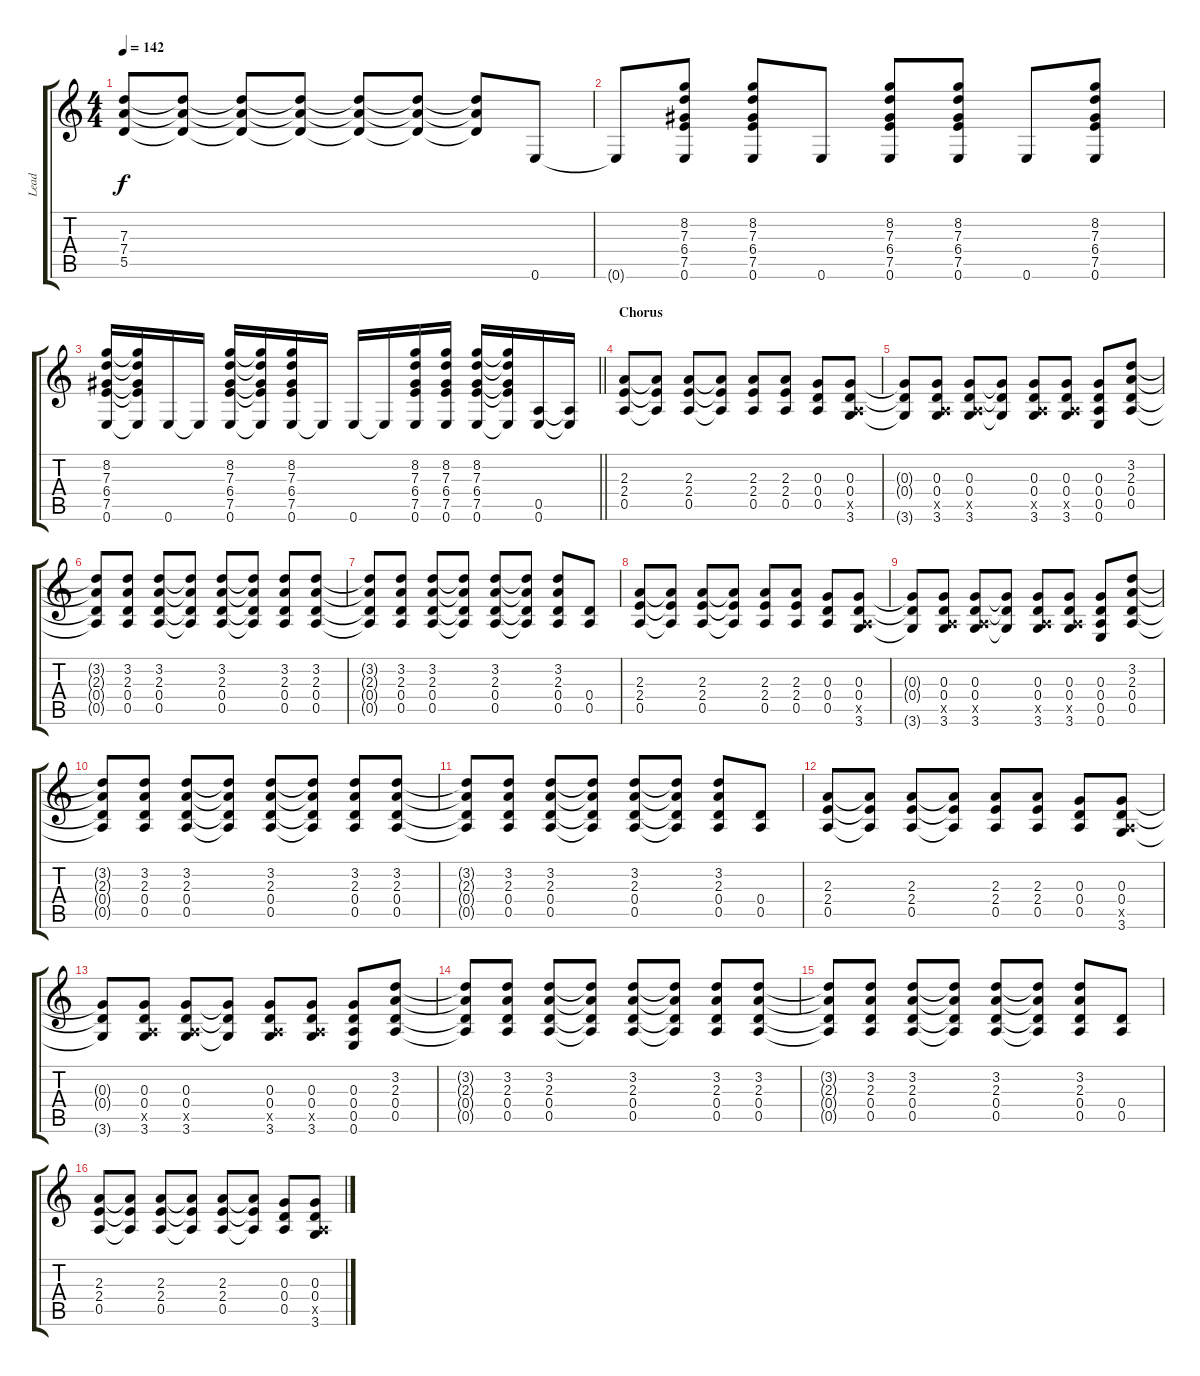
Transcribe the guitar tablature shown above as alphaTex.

\track ("Lead" "Lead") {instrument distortionguitar}
\staff {score tabs}
\tuning (E4 B3 G3 D3 A2 E2) {hide}
\ts (4 4)
\tempo 142
\clef g2
\ks c
(7.3{t} 7.4{t} 5.5{t}).8{dy f} (7.3{t} 7.4{t} 5.5{t}).8 (7.3{t} 7.4{t} 5.5{t}).8 (7.3{t} 7.4{t} 5.5{t}).8 (7.3{t} 7.4{t} 5.5{t}).8 (7.3{t} 7.4{t} 5.5{t}).8 (7.3{t} 7.4{t} 5.5{t}).8 0.6.8 |
0.6{t}.8 (8.2 7.3 6.4 7.5 0.6).8 (8.2 7.3 6.4 7.5 0.6).8 0.6.8 (8.2 7.3 6.4 7.5 0.6).8 (8.2 7.3 6.4 7.5 0.6).8 0.6.8 (8.2 7.3 6.4 7.5 0.6).8 |
\barLineRight lightlight
(8.2 7.3 6.4 7.5 0.6).16 (8.2{t} 7.3{t} 6.4{t} 7.5{t} 0.6{t}).16 0.6.16 0.6{t}.16 (8.2 7.3 6.4 7.5 0.6).16 (8.2{t} 7.3{t} 6.4{t} 7.5{t} 0.6{t}).16 (8.2 7.3 6.4 7.5 0.6).16 0.6{t}.16 0.6.16 0.6{t}.16 (8.2 7.3 6.4 7.5 0.6).16 (8.2 7.3 6.4 7.5 0.6).16 (8.2 7.3 6.4 7.5 0.6).16 (8.2{t} 7.3{t} 6.4{t} 7.5{t} 0.6{t}).16 (0.5 0.6).16 (0.5{t} 0.6{t}).16 |
\section ("" "Chorus")
(2.3 2.4 0.5).8 (2.3{t} 2.4{t} 0.5{t}).8 (2.3 2.4 0.5).8 (2.3{t} 2.4{t} 0.5{t}).8 (2.3 2.4 0.5).8 (2.3 2.4 0.5).8 (0.3 0.4 0.5).8 (0.3 0.4 0.5{x} 3.6).8 |
(0.3{t} 0.4{t} 3.6{t}).8 (0.3 0.4 0.5{x} 3.6).8 (0.3 0.4 0.5{x} 3.6).8 (0.3{t} 0.4{t} 3.6{t}).8 (0.3 0.4 0.5{x} 3.6).8 (0.3 0.4 0.5{x} 3.6).8 (0.3 0.4 0.5 0.6).8 (3.2 2.3 0.4 0.5).8 |
(3.2{t} 2.3{t} 0.4{t} 0.5{t}).8 (3.2 2.3 0.4 0.5).8 (3.2 2.3 0.4 0.5).8 (3.2{t} 2.3{t} 0.4{t} 0.5{t}).8 (3.2 2.3 0.4 0.5).8 (3.2{t} 2.3{t} 0.4{t} 0.5{t}).8 (3.2 2.3 0.4 0.5).8 (3.2 2.3 0.4 0.5).8 |
(3.2{t} 2.3{t} 0.4{t} 0.5{t}).8 (3.2 2.3 0.4 0.5).8 (3.2 2.3 0.4 0.5).8 (3.2{t} 2.3{t} 0.4{t} 0.5{t}).8 (3.2 2.3 0.4 0.5).8 (3.2{t} 2.3{t} 0.4{t} 0.5{t}).8 (3.2 2.3 0.4 0.5).8 (0.4 0.5).8 |
(2.3 2.4 0.5).8 (2.3{t} 2.4{t} 0.5{t}).8 (2.3 2.4 0.5).8 (2.3{t} 2.4{t} 0.5{t}).8 (2.3 2.4 0.5).8 (2.3 2.4 0.5).8 (0.3 0.4 0.5).8 (0.3 0.4 0.5{x} 3.6).8 |
(0.3{t} 0.4{t} 3.6{t}).8 (0.3 0.4 0.5{x} 3.6).8 (0.3 0.4 0.5{x} 3.6).8 (0.3{t} 0.4{t} 3.6{t}).8 (0.3 0.4 0.5{x} 3.6).8 (0.3 0.4 0.5{x} 3.6).8 (0.3 0.4 0.5 0.6).8 (3.2 2.3 0.4 0.5).8 |
(3.2{t} 2.3{t} 0.4{t} 0.5{t}).8 (3.2 2.3 0.4 0.5).8 (3.2 2.3 0.4 0.5).8 (3.2{t} 2.3{t} 0.4{t} 0.5{t}).8 (3.2 2.3 0.4 0.5).8 (3.2{t} 2.3{t} 0.4{t} 0.5{t}).8 (3.2 2.3 0.4 0.5).8 (3.2 2.3 0.4 0.5).8 |
(3.2{t} 2.3{t} 0.4{t} 0.5{t}).8 (3.2 2.3 0.4 0.5).8 (3.2 2.3 0.4 0.5).8 (3.2{t} 2.3{t} 0.4{t} 0.5{t}).8 (3.2 2.3 0.4 0.5).8 (3.2{t} 2.3{t} 0.4{t} 0.5{t}).8 (3.2 2.3 0.4 0.5).8 (0.4 0.5).8 |
(2.3 2.4 0.5).8 (2.3{t} 2.4{t} 0.5{t}).8 (2.3 2.4 0.5).8 (2.3{t} 2.4{t} 0.5{t}).8 (2.3 2.4 0.5).8 (2.3 2.4 0.5).8 (0.3 0.4 0.5).8 (0.3 0.4 0.5{x} 3.6).8 |
(0.3{t} 0.4{t} 3.6{t}).8 (0.3 0.4 0.5{x} 3.6).8 (0.3 0.4 0.5{x} 3.6).8 (0.3{t} 0.4{t} 3.6{t}).8 (0.3 0.4 0.5{x} 3.6).8 (0.3 0.4 0.5{x} 3.6).8 (0.3 0.4 0.5 0.6).8 (3.2 2.3 0.4 0.5).8 |
(3.2{t} 2.3{t} 0.4{t} 0.5{t}).8 (3.2 2.3 0.4 0.5).8 (3.2 2.3 0.4 0.5).8 (3.2{t} 2.3{t} 0.4{t} 0.5{t}).8 (3.2 2.3 0.4 0.5).8 (3.2{t} 2.3{t} 0.4{t} 0.5{t}).8 (3.2 2.3 0.4 0.5).8 (3.2 2.3 0.4 0.5).8 |
(3.2{t} 2.3{t} 0.4{t} 0.5{t}).8 (3.2 2.3 0.4 0.5).8 (3.2 2.3 0.4 0.5).8 (3.2{t} 2.3{t} 0.4{t} 0.5{t}).8 (3.2 2.3 0.4 0.5).8 (3.2{t} 2.3{t} 0.4{t} 0.5{t}).8 (3.2 2.3 0.4 0.5).8 (0.4 0.5).8 |
(2.3 2.4 0.5).8 (2.3{t} 2.4{t} 0.5{t}).8 (2.3 2.4 0.5).8 (2.3{t} 2.4{t} 0.5{t}).8 (2.3 2.4 0.5).8 (2.3{t} 2.4{t} 0.5{t}).8 (0.3 0.4 0.5).8 (0.3 0.4 0.5{x} 3.6).8
